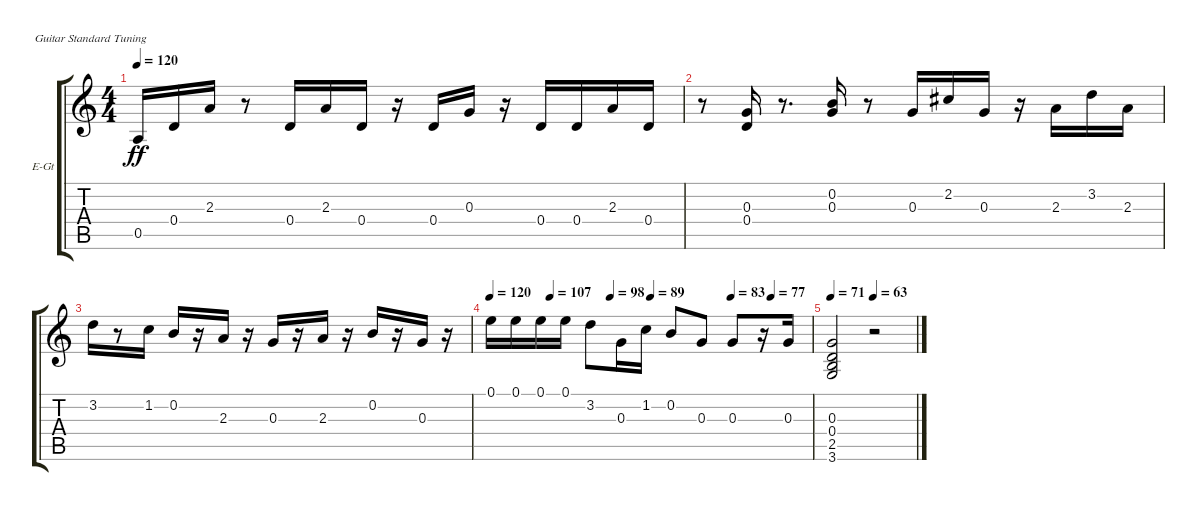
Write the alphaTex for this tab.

\bracketExtendMode groupsimilarinstruments
\firstSystemTrackNameOrientation horizontal
\otherSystemsTrackNameOrientation horizontal
\track ("Electric Guitar" "E-Gt") {instrument electricguitarclean}
\staff {score tabs}
\tuning (E4 B3 G3 D3 A2 E2)
\ts (4 4)
\tempo 120
\clef g2
\scale
0.333333
\ks c
0.5.16{dy ff} 0.4.16 2.3.16 r.8 0.4.16 2.3.16 0.4.16 r.16 0.4.16 0.3.16 r.16 0.4.16 0.4.16 2.3.16 0.4.16 |
r.8 (0.3 0.4).16 r.8{d} (0.2 0.3).16 r.8 0.3.16 2.2.16 0.3.16 r.16 2.3.16 3.2.16 2.3.16 |
3.2.16 r.8 1.2.16 0.2.16 r.16 2.3.16 r.16 0.3.16 r.16 2.3.16 r.16 0.2.16 r.16 0.3.16 r.16 |
\tempo 120
\tempo (107 0.1875)
\tempo (98 0.375)
\tempo (89 0.5)
\tempo (83 0.75)
\tempo (77 0.875)
0.1.16 0.1.16 0.1.16 0.1.16 3.2.8 0.3.16 1.2.16 0.2.8 0.3.8 0.3.8 r.16 0.3.16 |
\tempo 71
\tempo (63 0.5)
(0.3 0.4 2.5 3.6).2 r.2
